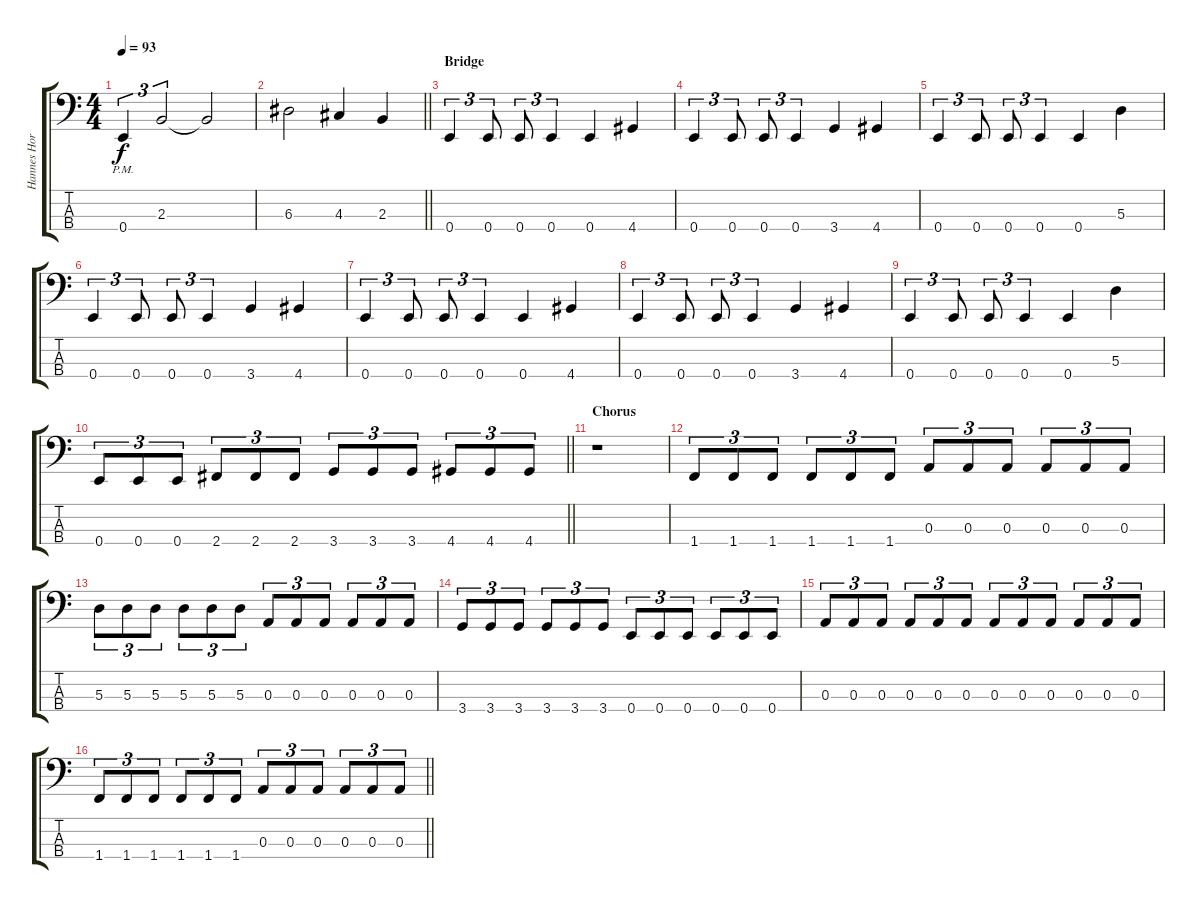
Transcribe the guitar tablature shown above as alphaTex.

\track ("Hannes Horma" "Hannes Hor") {instrument overdrivenguitar}
\staff {score tabs}
\tuning (G2 D2 A1 E1) {hide}
\ts (4 4)
\tempo 93
\clef f4
\ks aminor
0.4{pm}.4{tu (3 2) dy f} 2.3.2{tu (3 2)} 2.3{t}.2 |
\barLineRight lightlight
6.3.2 4.3.4 2.3.4 |
\section ("" "Bridge")
\ks c
0.4.4{tu (3 2)} 0.4.8{tu (3 2)} 0.4.8{tu (3 2)} 0.4.4{tu (3 2)} 0.4.4 4.4.4 |
0.4.4{tu (3 2)} 0.4.8{tu (3 2)} 0.4.8{tu (3 2)} 0.4.4{tu (3 2)} 3.4.4 4.4.4 |
0.4.4{tu (3 2)} 0.4.8{tu (3 2)} 0.4.8{tu (3 2)} 0.4.4{tu (3 2)} 0.4.4 5.3.4 |
0.4.4{tu (3 2)} 0.4.8{tu (3 2)} 0.4.8{tu (3 2)} 0.4.4{tu (3 2)} 3.4.4 4.4.4 |
0.4.4{tu (3 2)} 0.4.8{tu (3 2)} 0.4.8{tu (3 2)} 0.4.4{tu (3 2)} 0.4.4 4.4.4 |
0.4.4{tu (3 2)} 0.4.8{tu (3 2)} 0.4.8{tu (3 2)} 0.4.4{tu (3 2)} 3.4.4 4.4.4 |
0.4.4{tu (3 2)} 0.4.8{tu (3 2)} 0.4.8{tu (3 2)} 0.4.4{tu (3 2)} 0.4.4 5.3.4 |
\barLineRight lightlight
0.4.8{tu (3 2)} 0.4.8{tu (3 2)} 0.4.8{tu (3 2)} 2.4.8{tu (3 2)} 2.4.8{tu (3 2)} 2.4.8{tu (3 2)} 3.4.8{tu (3 2)} 3.4.8{tu (3 2)} 3.4.8{tu (3 2)} 4.4.8{tu (3 2)} 4.4.8{tu (3 2)} 4.4.8{tu (3 2)} |
\section ("" "Chorus")
r.1 |
1.4.8{tu (3 2)} 1.4.8{tu (3 2)} 1.4.8{tu (3 2)} 1.4.8{tu (3 2)} 1.4.8{tu (3 2)} 1.4.8{tu (3 2)} 0.3.8{tu (3 2)} 0.3.8{tu (3 2)} 0.3.8{tu (3 2)} 0.3.8{tu (3 2)} 0.3.8{tu (3 2)} 0.3.8{tu (3 2)} |
5.3.8{tu (3 2)} 5.3.8{tu (3 2)} 5.3.8{tu (3 2)} 5.3.8{tu (3 2)} 5.3.8{tu (3 2)} 5.3.8{tu (3 2)} 0.3.8{tu (3 2)} 0.3.8{tu (3 2)} 0.3.8{tu (3 2)} 0.3.8{tu (3 2)} 0.3.8{tu (3 2)} 0.3.8{tu (3 2)} |
3.4.8{tu (3 2)} 3.4.8{tu (3 2)} 3.4.8{tu (3 2)} 3.4.8{tu (3 2)} 3.4.8{tu (3 2)} 3.4.8{tu (3 2)} 0.4.8{tu (3 2)} 0.4.8{tu (3 2)} 0.4.8{tu (3 2)} 0.4.8{tu (3 2)} 0.4.8{tu (3 2)} 0.4.8{tu (3 2)} |
0.3.8{tu (3 2)} 0.3.8{tu (3 2)} 0.3.8{tu (3 2)} 0.3.8{tu (3 2)} 0.3.8{tu (3 2)} 0.3.8{tu (3 2)} 0.3.8{tu (3 2)} 0.3.8{tu (3 2)} 0.3.8{tu (3 2)} 0.3.8{tu (3 2)} 0.3.8{tu (3 2)} 0.3.8{tu (3 2)} |
\barLineRight lightlight
1.4.8{tu (3 2)} 1.4.8{tu (3 2)} 1.4.8{tu (3 2)} 1.4.8{tu (3 2)} 1.4.8{tu (3 2)} 1.4.8{tu (3 2)} 0.3.8{tu (3 2)} 0.3.8{tu (3 2)} 0.3.8{tu (3 2)} 0.3.8{tu (3 2)} 0.3.8{tu (3 2)} 0.3.8{tu (3 2)}
